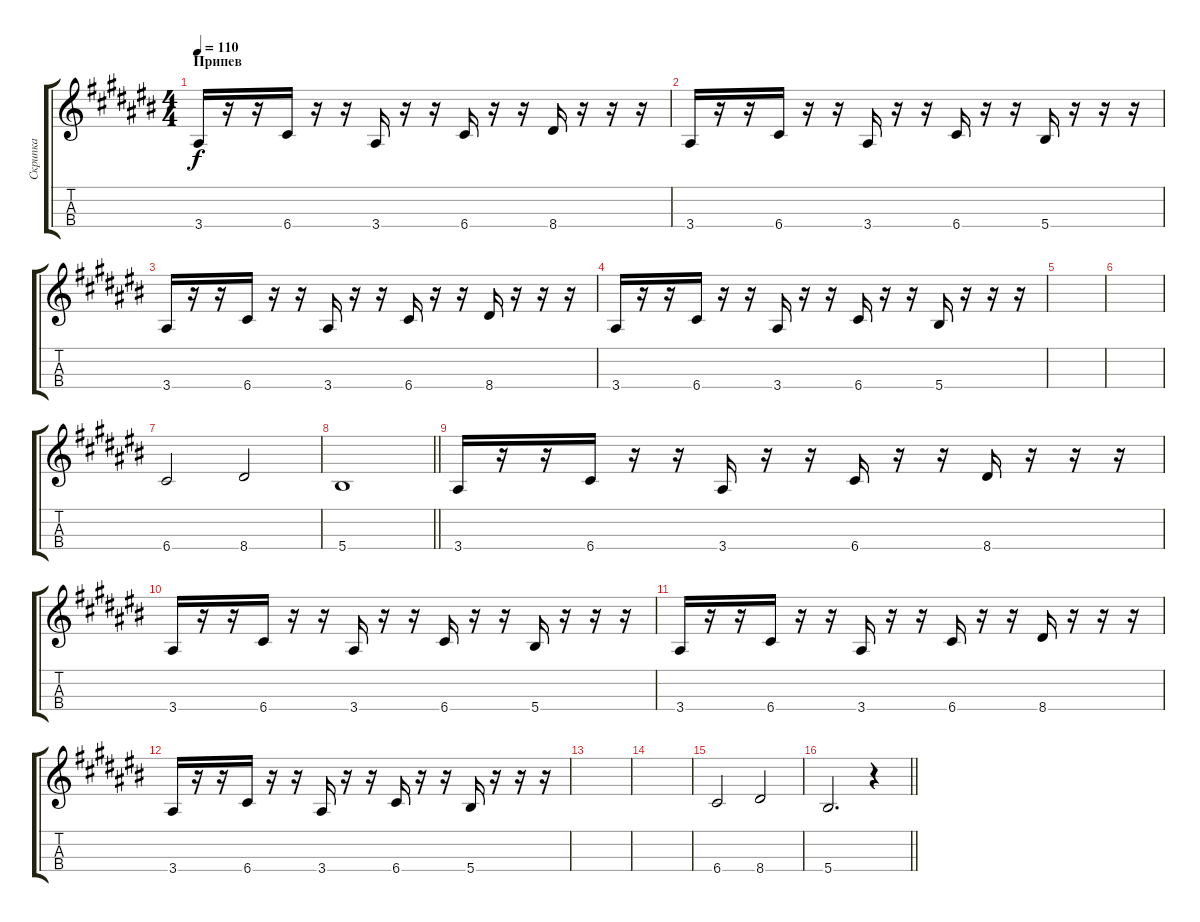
\track ("Скрипка" "Скрипка") {instrument violin}
\staff {score tabs}
\tuning (E5 A4 D4 G3) {hide}
\ts (4 4)
\section ("" "Припев")
\tempo 110
\clef g2
\ks a#minor
3.4.16{dy f volume 13 instrument violin} r.16 r.16 6.4.16 r.16 r.16 3.4.16 r.16 r.16 6.4.16 r.16 r.16 8.4.16 r.16 r.16 r.16 |
3.4.16 r.16 r.16 6.4.16 r.16 r.16 3.4.16 r.16 r.16 6.4.16 r.16 r.16 5.4.16 r.16 r.16 r.16 |
3.4.16 r.16 r.16 6.4.16 r.16 r.16 3.4.16 r.16 r.16 6.4.16 r.16 r.16 8.4.16 r.16 r.16 r.16 |
3.4.16 r.16 r.16 6.4.16 r.16 r.16 3.4.16 r.16 r.16 6.4.16 r.16 r.16 5.4.16 r.16 r.16 r.16 |
|
|
6.4.2 8.4.2 |
\barLineRight lightlight
5.4.1 |
3.4.16{volume 13 instrument violin} r.16 r.16 6.4.16 r.16 r.16 3.4.16 r.16 r.16 6.4.16 r.16 r.16 8.4.16 r.16 r.16 r.16 |
3.4.16 r.16 r.16 6.4.16 r.16 r.16 3.4.16 r.16 r.16 6.4.16 r.16 r.16 5.4.16 r.16 r.16 r.16 |
3.4.16 r.16 r.16 6.4.16 r.16 r.16 3.4.16 r.16 r.16 6.4.16 r.16 r.16 8.4.16 r.16 r.16 r.16 |
3.4.16 r.16 r.16 6.4.16 r.16 r.16 3.4.16 r.16 r.16 6.4.16 r.16 r.16 5.4.16 r.16 r.16 r.16 |
|
|
6.4.2 8.4.2 |
\barLineRight lightlight
5.4.2{d} r.4
